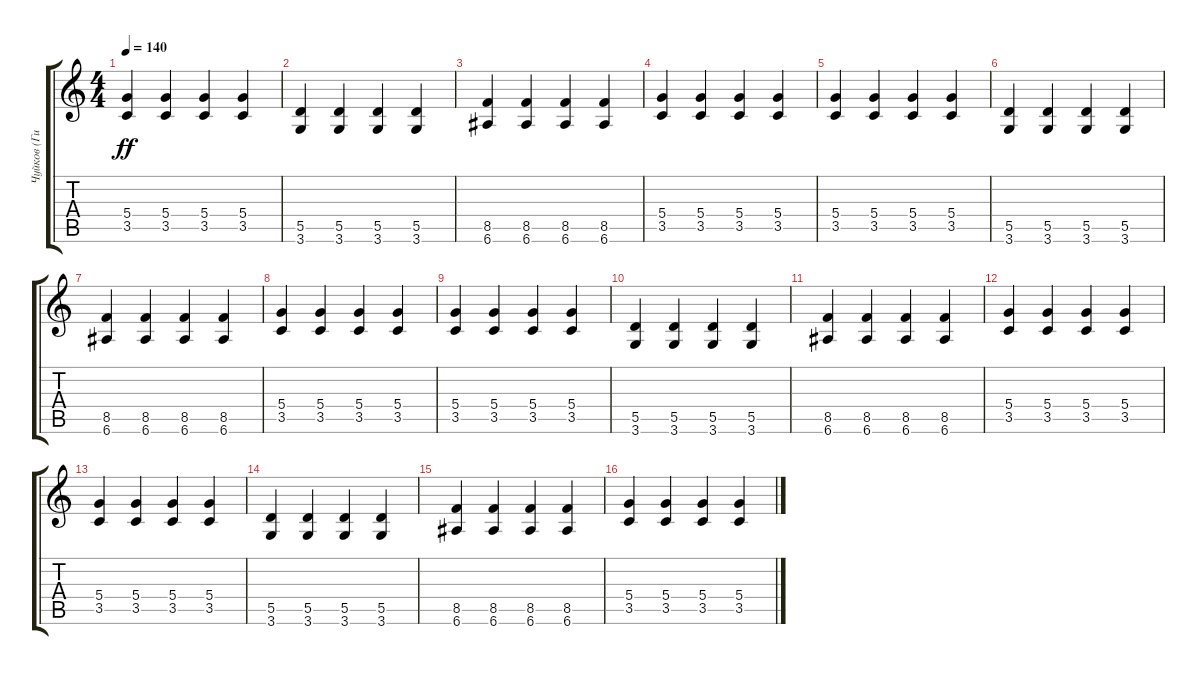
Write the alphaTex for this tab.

\track ("Чуйков (Гитара)" "Чуйков (Ги") {instrument overdrivenguitar}
\staff {score tabs}
\tuning (E4 B3 G3 D3 A2 E2) {hide}
\ts (4 4)
\tempo 140
\clef g2
\ks c
(5.4 3.5).4{dy ff} (5.4 3.5).4 (5.4 3.5).4 (5.4 3.5).4 |
(5.5 3.6).4{volume 7} (5.5 3.6).4 (5.5 3.6).4 (5.5 3.6).4 |
(8.5 6.6).4 (8.5 6.6).4 (8.5 6.6).4 (8.5 6.6).4 |
(5.4 3.5).4 (5.4 3.5).4 (5.4 3.5).4 (5.4 3.5).4 |
(5.4 3.5).4 (5.4 3.5).4 (5.4 3.5).4 (5.4 3.5).4 |
(5.5 3.6).4{volume 7} (5.5 3.6).4 (5.5 3.6).4 (5.5 3.6).4 |
(8.5 6.6).4 (8.5 6.6).4 (8.5 6.6).4 (8.5 6.6).4 |
(5.4 3.5).4 (5.4 3.5).4 (5.4 3.5).4 (5.4 3.5).4 |
(5.4 3.5).4 (5.4 3.5).4 (5.4 3.5).4 (5.4 3.5).4 |
(5.5 3.6).4{volume 7} (5.5 3.6).4 (5.5 3.6).4 (5.5 3.6).4 |
(8.5 6.6).4 (8.5 6.6).4 (8.5 6.6).4 (8.5 6.6).4 |
(5.4 3.5).4 (5.4 3.5).4 (5.4 3.5).4 (5.4 3.5).4 |
(5.4 3.5).4 (5.4 3.5).4 (5.4 3.5).4 (5.4 3.5).4 |
(5.5 3.6).4{volume 7} (5.5 3.6).4 (5.5 3.6).4 (5.5 3.6).4 |
(8.5 6.6).4 (8.5 6.6).4 (8.5 6.6).4 (8.5 6.6).4 |
(5.4 3.5).4 (5.4 3.5).4 (5.4 3.5).4 (5.4 3.5).4
